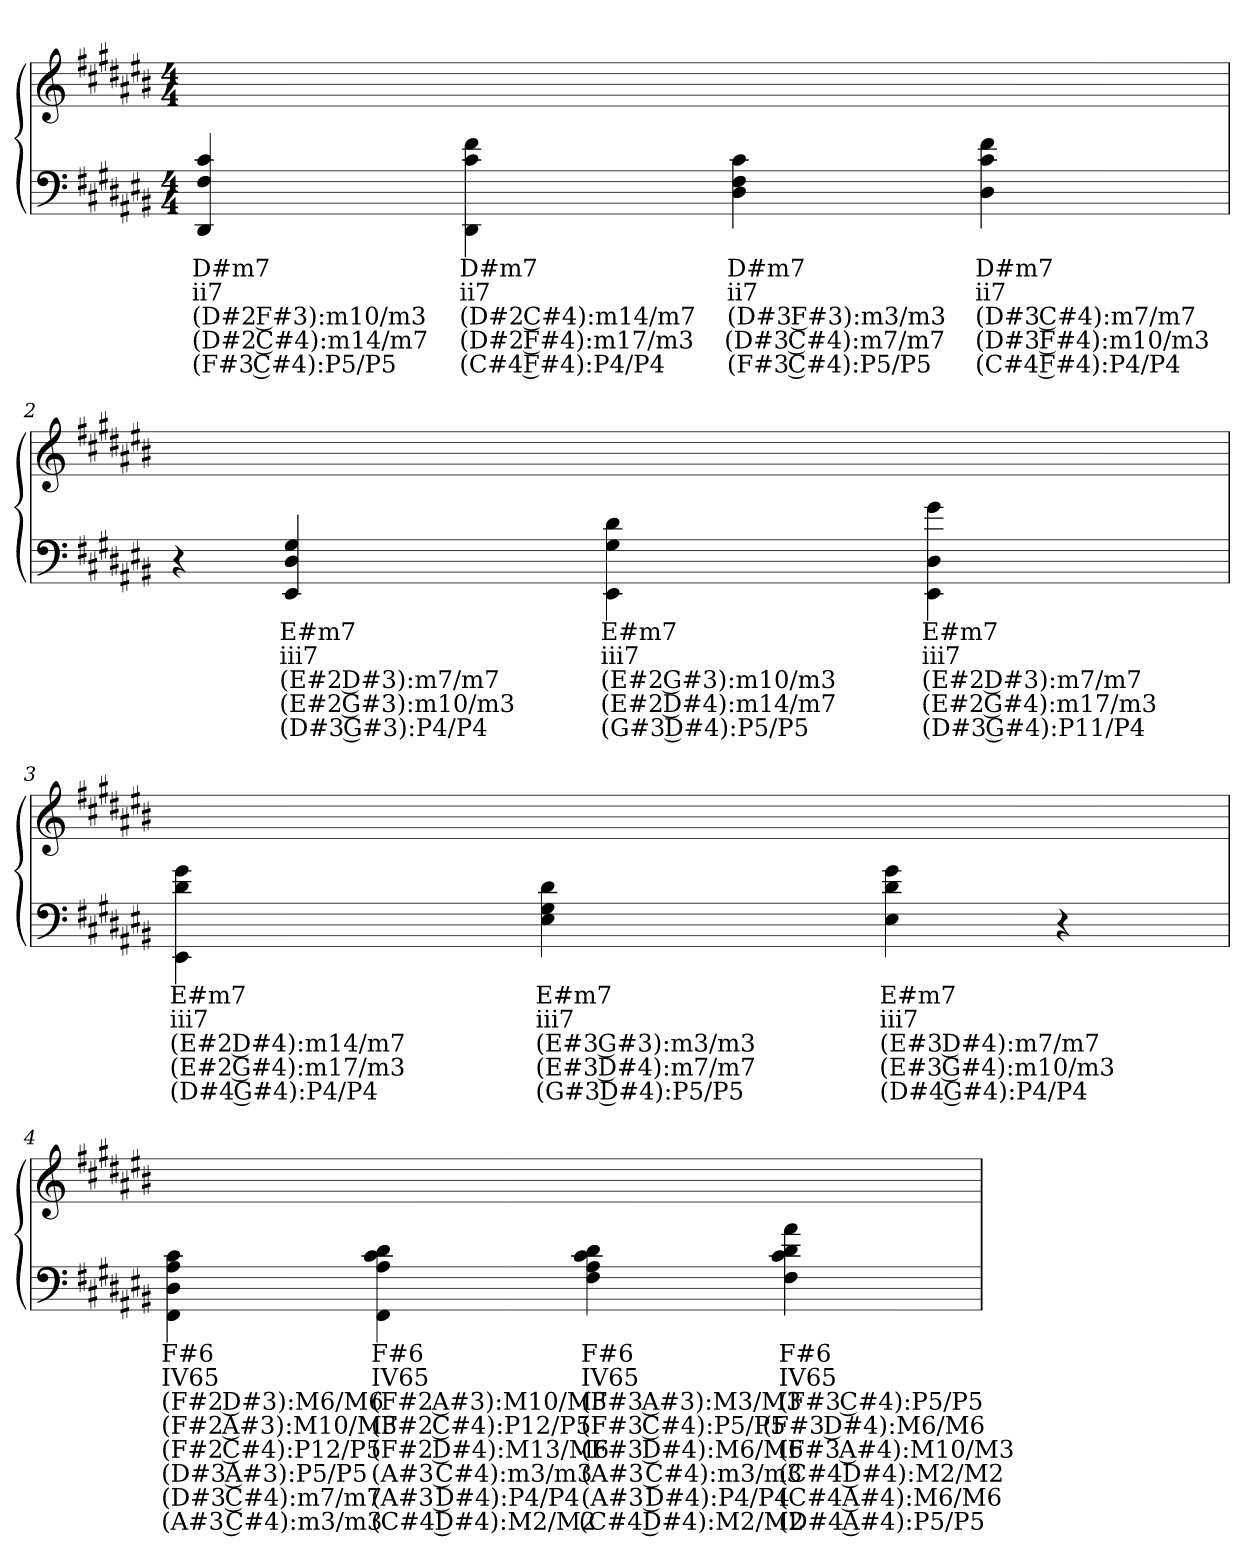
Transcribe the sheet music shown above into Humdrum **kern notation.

**kern	**text	**text	**text	**text	**text	**text	**text	**text	**kern
*part2	*part2	*part2	*part2	*part2	*part2	*part2	*part2	*part2	*part1
*staff2	*staff2	*staff2	*staff2	*staff2	*staff2	*staff2	*staff2	*staff2	*staff1
*clefF4	*	*	*	*	*	*	*	*	*clefG2
*k[f#c#g#d#a#e#b#]	*	*	*	*	*	*	*	*	*k[f#c#g#d#a#e#b#]
*C#:	*	*	*	*	*	*	*	*	*C#:
*M4/4	*	*	*	*	*	*	*	*	*M4/4
*MM60	*	*	*	*	*	*	*	*	*MM60
=1	=1	=1	=1	=1	=1	=1	=1	=1	=1
4DD# 4F# 4c#	D#m7	ii7	(D#2 F#3):m10/m3	(D#2 C#4):m14/m7	(F#3 C#4):P5/P5	.	.	.	1ryy
4DD# 4c# 4f#	D#m7	ii7	(D#2 C#4):m14/m7	(D#2 F#4):m17/m3	(C#4 F#4):P4/P4	.	.	.	.
4D# 4F# 4c#	D#m7	ii7	(D#3 F#3):m3/m3	(D#3 C#4):m7/m7	(F#3 C#4):P5/P5	.	.	.	.
4D# 4c# 4f#	D#m7	ii7	(D#3 C#4):m7/m7	(D#3 F#4):m10/m3	(C#4 F#4):P4/P4	.	.	.	.
=2	=2	=2	=2	=2	=2	=2	=2	=2	=2
4r	.	.	.	.	.	.	.	.	1ryy
4EE# 4D# 4G#	E#m7	iii7	(E#2 D#3):m7/m7	(E#2 G#3):m10/m3	(D#3 G#3):P4/P4	.	.	.	.
4EE# 4G# 4d#	E#m7	iii7	(E#2 G#3):m10/m3	(E#2 D#4):m14/m7	(G#3 D#4):P5/P5	.	.	.	.
4EE# 4D# 4g#	E#m7	iii7	(E#2 D#3):m7/m7	(E#2 G#4):m17/m3	(D#3 G#4):P11/P4	.	.	.	.
=3	=3	=3	=3	=3	=3	=3	=3	=3	=3
4EE# 4d# 4g#	E#m7	iii7	(E#2 D#4):m14/m7	(E#2 G#4):m17/m3	(D#4 G#4):P4/P4	.	.	.	1ryy
4E# 4G# 4d#	E#m7	iii7	(E#3 G#3):m3/m3	(E#3 D#4):m7/m7	(G#3 D#4):P5/P5	.	.	.	.
4E# 4d# 4g#	E#m7	iii7	(E#3 D#4):m7/m7	(E#3 G#4):m10/m3	(D#4 G#4):P4/P4	.	.	.	.
4r	.	.	.	.	.	.	.	.	.
=4	=4	=4	=4	=4	=4	=4	=4	=4	=4
4FF# 4D# 4A# 4c#	F#6	IV65	(F#2 D#3):M6/M6	(F#2 A#3):M10/M3	(F#2 C#4):P12/P5	(D#3 A#3):P5/P5	(D#3 C#4):m7/m7	(A#3 C#4):m3/m3	1ryy
4FF# 4A# 4c# 4d#	F#6	IV65	(F#2 A#3):M10/M3	(F#2 C#4):P12/P5	(F#2 D#4):M13/M6	(A#3 C#4):m3/m3	(A#3 D#4):P4/P4	(C#4 D#4):M2/M2	.
4F# 4A# 4c# 4d#	F#6	IV65	(F#3 A#3):M3/M3	(F#3 C#4):P5/P5	(F#3 D#4):M6/M6	(A#3 C#4):m3/m3	(A#3 D#4):P4/P4	(C#4 D#4):M2/M2	.
4F# 4c# 4d# 4a#	F#6	IV65	(F#3 C#4):P5/P5	(F#3 D#4):M6/M6	(F#3 A#4):M10/M3	(C#4 D#4):M2/M2	(C#4 A#4):M6/M6	(D#4 A#4):P5/P5	.
=	=	=	=	=	=	=	=	=	=
*-	*-	*-	*-	*-	*-	*-	*-	*-	*-
